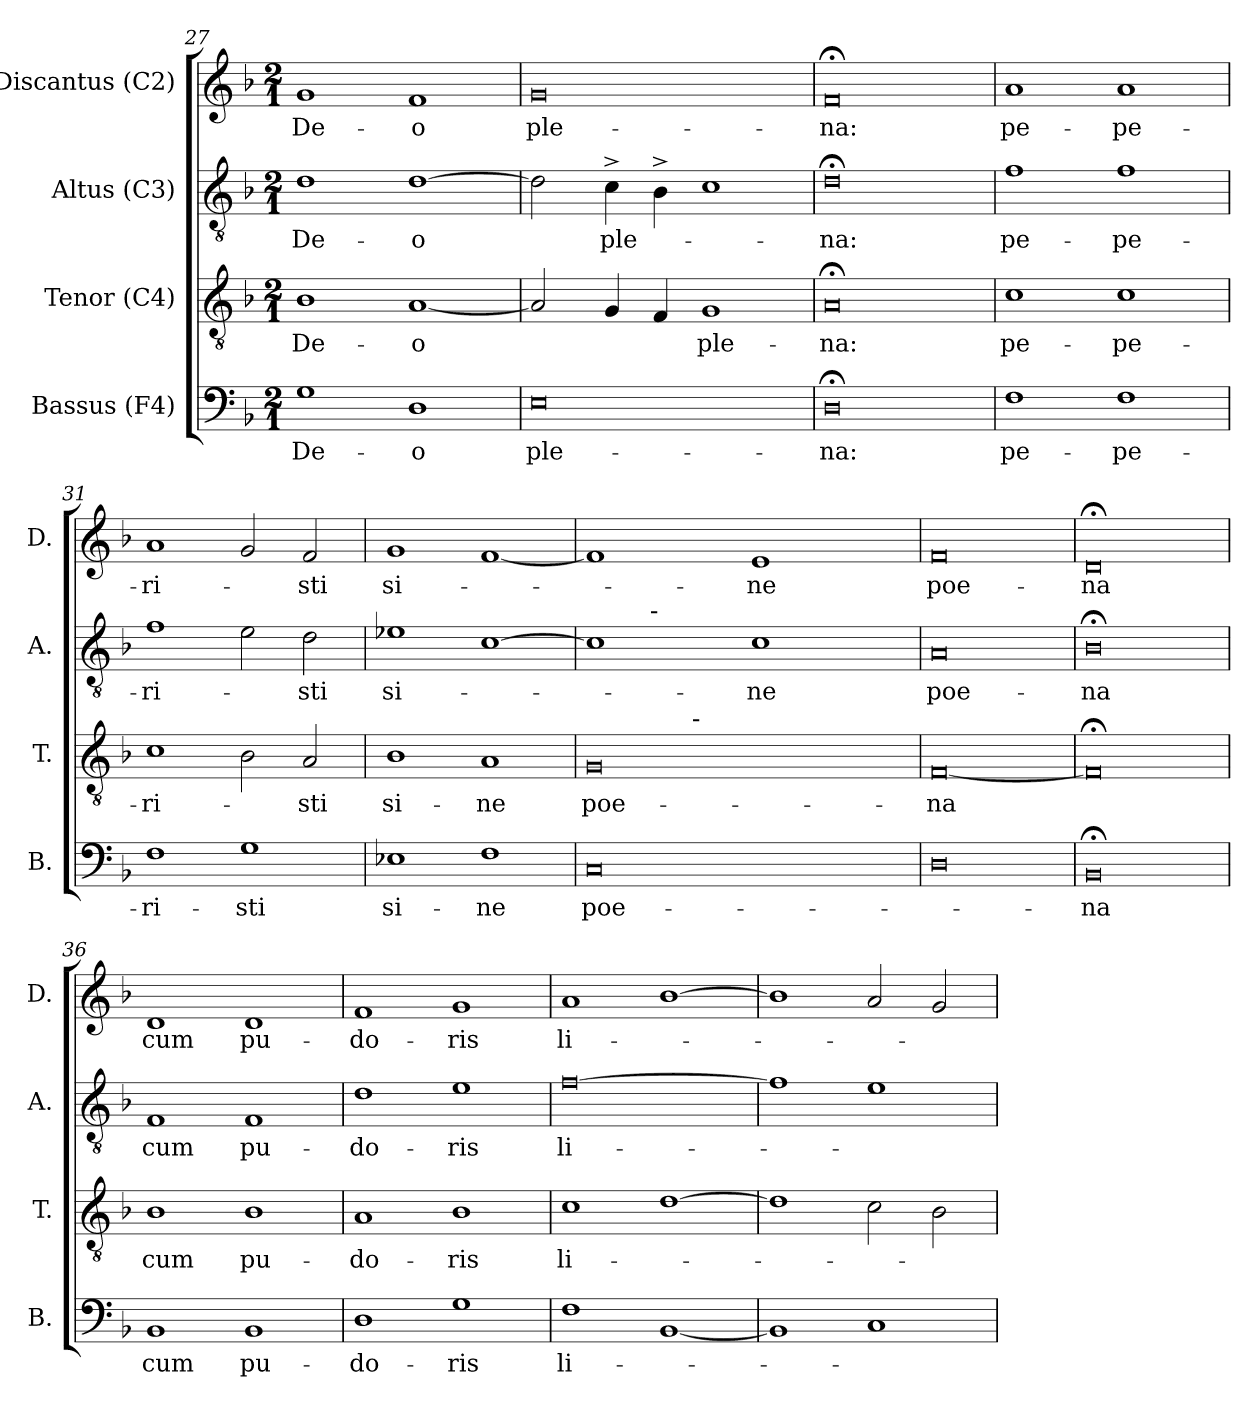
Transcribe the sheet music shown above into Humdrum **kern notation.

**kern	**text	**kern	**text	**kern	**text	**kern	**text
*part4	*part4	*part3	*part3	*part2	*part2	*part1	*part1
*staff4	*staff4	*staff3	*staff3	*staff2	*staff2	*staff1	*staff1
*I"Bassus (F4)	*	*I"Tenor (C4)	*	*I"Altus (C3)	*	*I"Discantus (C2)	*
*I'B.	*	*I'T.	*	*I'A.	*	*I'D.	*
*clefF4	*	*clefGv2	*	*clefGv2	*	*clefG2	*
*k[b-]	*	*k[b-]	*	*k[b-]	*	*k[b-]	*
*F:	*	*F:	*	*F:	*	*F:	*
*M2/1	*	*M2/1	*	*M2/1	*	*M2/1	*
=27	=27	=27	=27	=27	=27	=27	=27
!	!LO:LY:b	!	!LO:LY:b	!	!LO:LY:b	!	!LO:LY:b
1G	De-	1B-	De-	1d	De-	1g	De-
!	!LO:LY:b:rj	!	!LO:LY:b:rj	!	!LO:LY:b:rj	!	!LO:LY:b:rj
1D	-o	[<1A	-o	[>1d	-o	1f	-o
=28	=28	=28	=28	=28	=28	=28	=28
!	!LO:LY:b:rj	!	!	!	!	!	!LO:LY:b:rj
0E	ple-	2A/]	.	2d\]	.	0g	ple-
!	!	!	!	!	!LO:LY:b	!	!
.	.	4G/	.	4c^>\	ple-	.	.
.	.	4F/	.	4B-^>\	.	.	.
!	!	!	!LO:LY:b	!	!	!	!
.	.	1G	ple-	1c	.	.	.
=29	=29	=29	=29	=29	=29	=29	=29
!	!LO:LY:b	!	!LO:LY:b	!	!LO:LY:b	!	!LO:LY:b
0D;<	-na:	0A;	-na:	0d;<	-na:	0f;	-na:
=30	=30	=30	=30	=30	=30	=30	=30
!	!LO:LY:b	!	!LO:LY:b	!	!LO:LY:b	!	!LO:LY:b
1F	pe-	1c	pe-	1f	pe-	1a	pe-
!	!LO:LY:b	!	!LO:LY:b	!	!LO:LY:b	!	!LO:LY:b
1F	-pe-	1c	-pe-	1f	-pe-	1a	-pe-
=31	=31	=31	=31	=31	=31	=31	=31
!	!LO:LY:b	!	!LO:LY:b	!	!LO:LY:b	!	!LO:LY:b
1F	-ri-	1c	-ri-	1f	-ri-	1a	-ri-
!	!LO:LY:b	!	!	!	!	!	!
1G	-sti	2B-\	.	2e\	.	2g/	.
!	!	!	!LO:LY:b	!	!LO:LY:b	!	!LO:LY:b
.	.	2A/	-sti	2d\	-sti	2f/	-sti
=32	=32	=32	=32	=32	=32	=32	=32
!	!LO:LY:b	!	!LO:LY:b	!	!LO:LY:b	!	!LO:LY:b
1E-X	si-	1B-	si-	1e-X	si-	1g	si-
!	!LO:LY:b	!	!LO:LY:b	!	!	!	!
1F	-ne	1A	-ne	[<1c	.	[<1f	.
!!LO:LB:g=z
=33	=33	=33	=33	=33	=33	=33	=33
!	!LO:LY:b	!	!LO:LY:b	!	!	!	!
*	*	*^	*	*^	*	*	*
0C	poe-	0G	2ryy	poe-	1c]	4ryy	.	1f]	.
.	.	.	.	.	.	16.ryy	.	.	.
!	!	!	!	!	!	!LO:TX:a:t=-	!	!	!
.	.	.	.	.	.	1ryy	.	.	.
.	.	.	32ryy	.	.	.	.	.	.
!	!	!	!LO:TX:a:t=-	!	!	!	!	!	!
.	.	.	1ryy	.	.	.	.	.	.
!	!	!	!	!	!	!	!LO:LY:b	!	!LO:LY:b
.	.	.	.	.	1c	.	-ne	1e	-ne
.	.	.	.	.	.	2ryy	.	.	.
.	.	.	4...ryy	.	.	.	.	.	.
.	.	.	.	.	.	8ryy	.	.	.
.	.	.	.	.	.	32ryy	.	.	.
=34	=34	=34	=34	=34	=34	=34	=34	=34	=34
!	!	!	!	!LO:LY:b	!	!	!LO:LY:b	!	!LO:LY:b
*	*	*v	*v	*	*	*	*	*	*
*	*	*	*	*v	*v	*	*	*
0D	.	[<0F	-na	0A	poe-	0f	poe-
=35	=35	=35	=35	=35	=35	=35	=35
!	!LO:LY:b:rj	!	!	!	!LO:LY:b:rj	!	!LO:LY:b:rj
0BB-;	-na	0F;]	.	0B-;<	-na	0d;	-na
=36	=36	=36	=36	=36	=36	=36	=36
!	!LO:LY:b	!	!LO:LY:b	!	!LO:LY:b	!	!LO:LY:b
1BB-	cum	1B-	cum	1F	cum	1d	cum
!	!LO:LY:b	!	!LO:LY:b	!	!LO:LY:b	!	!LO:LY:b
1BB-	pu-	1B-	pu-	1F	pu-	1d	pu-
=37	=37	=37	=37	=37	=37	=37	=37
!	!LO:LY:b	!	!LO:LY:b	!	!LO:LY:b	!	!LO:LY:b
1D	-do-	1A	-do-	1d	-do-	1f	-do-
!	!LO:LY:b	!	!LO:LY:b	!	!LO:LY:b	!	!LO:LY:b
1G	-ris	1B-	-ris	1e	-ris	1g	-ris
=38	=38	=38	=38	=38	=38	=38	=38
!	!LO:LY:b:rj	!	!LO:LY:b:rj	!	!LO:LY:b:rj	!	!LO:LY:b:rj
1F	li-	1c	li-	[>0f	li-	1a	li-
[<1BB-	.	[>1d	.	.	.	[>1b-	.
=39	=39	=39	=39	=39	=39	=39	=39
1BB-]	.	1d]	.	1f]	.	1b-]	.
1C	.	2c\	.	1e	.	2a/	.
.	.	2B-\	.	.	.	2g/	.
=	=	=	=	=	=	=	=
*-	*-	*-	*-	*-	*-	*-	*-
